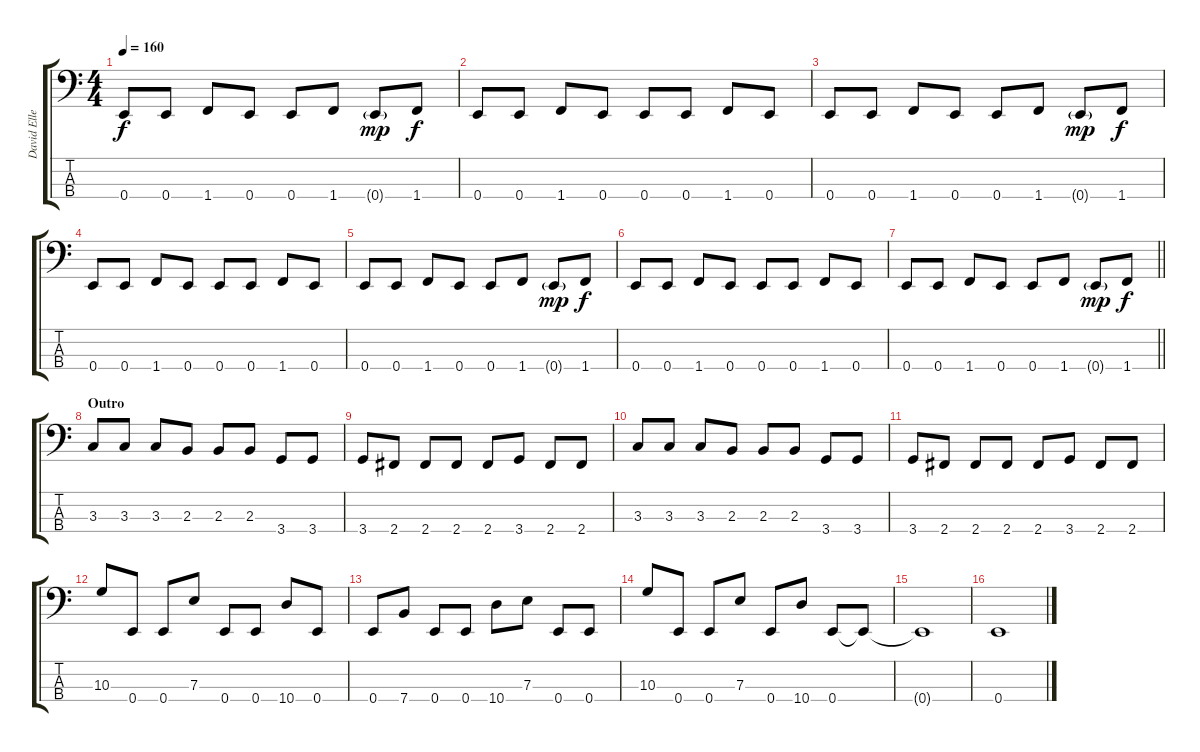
\track ("David Ellefson" "David Elle") {instrument electricbasspick}
\staff {score tabs}
\tuning (G2 D2 A1 E1) {hide}
\ts (4 4)
\tempo 160
\clef f4
\ks c
0.4.8{dy f} 0.4.8 1.4.8 0.4.8 0.4.8 1.4.8 0.4{g}.8{dy mp} 1.4.8{dy f} |
0.4.8 0.4.8 1.4.8 0.4.8 0.4.8 0.4.8 1.4.8 0.4.8 |
0.4.8 0.4.8 1.4.8 0.4.8 0.4.8 1.4.8 0.4{g}.8{dy mp} 1.4.8{dy f} |
0.4.8 0.4.8 1.4.8 0.4.8 0.4.8 0.4.8 1.4.8 0.4.8 |
0.4.8 0.4.8 1.4.8 0.4.8 0.4.8 1.4.8 0.4{g}.8{dy mp} 1.4.8{dy f} |
0.4.8 0.4.8 1.4.8 0.4.8 0.4.8 0.4.8 1.4.8 0.4.8 |
\barLineRight lightlight
0.4.8 0.4.8 1.4.8 0.4.8 0.4.8 1.4.8 0.4{g}.8{dy mp} 1.4.8{dy f} |
\section ("" "Outro")
3.3.8 3.3.8 3.3.8 2.3.8 2.3.8 2.3.8 3.4.8 3.4.8 |
3.4.8 2.4.8 2.4.8 2.4.8 2.4.8 3.4.8 2.4.8 2.4.8 |
3.3.8 3.3.8 3.3.8 2.3.8 2.3.8 2.3.8 3.4.8 3.4.8 |
3.4.8 2.4.8 2.4.8 2.4.8 2.4.8 3.4.8 2.4.8 2.4.8 |
10.3.8 0.4.8 0.4.8 7.3.8 0.4.8 0.4.8 10.4.8 0.4.8 |
0.4.8 7.4.8 0.4.8 0.4.8 10.4.8 7.3.8 0.4.8 0.4.8 |
10.3.8 0.4.8 0.4.8 7.3.8 0.4.8 10.4.8 0.4.8 0.4{t}.8 |
0.4{t}.1 |
0.4.1
